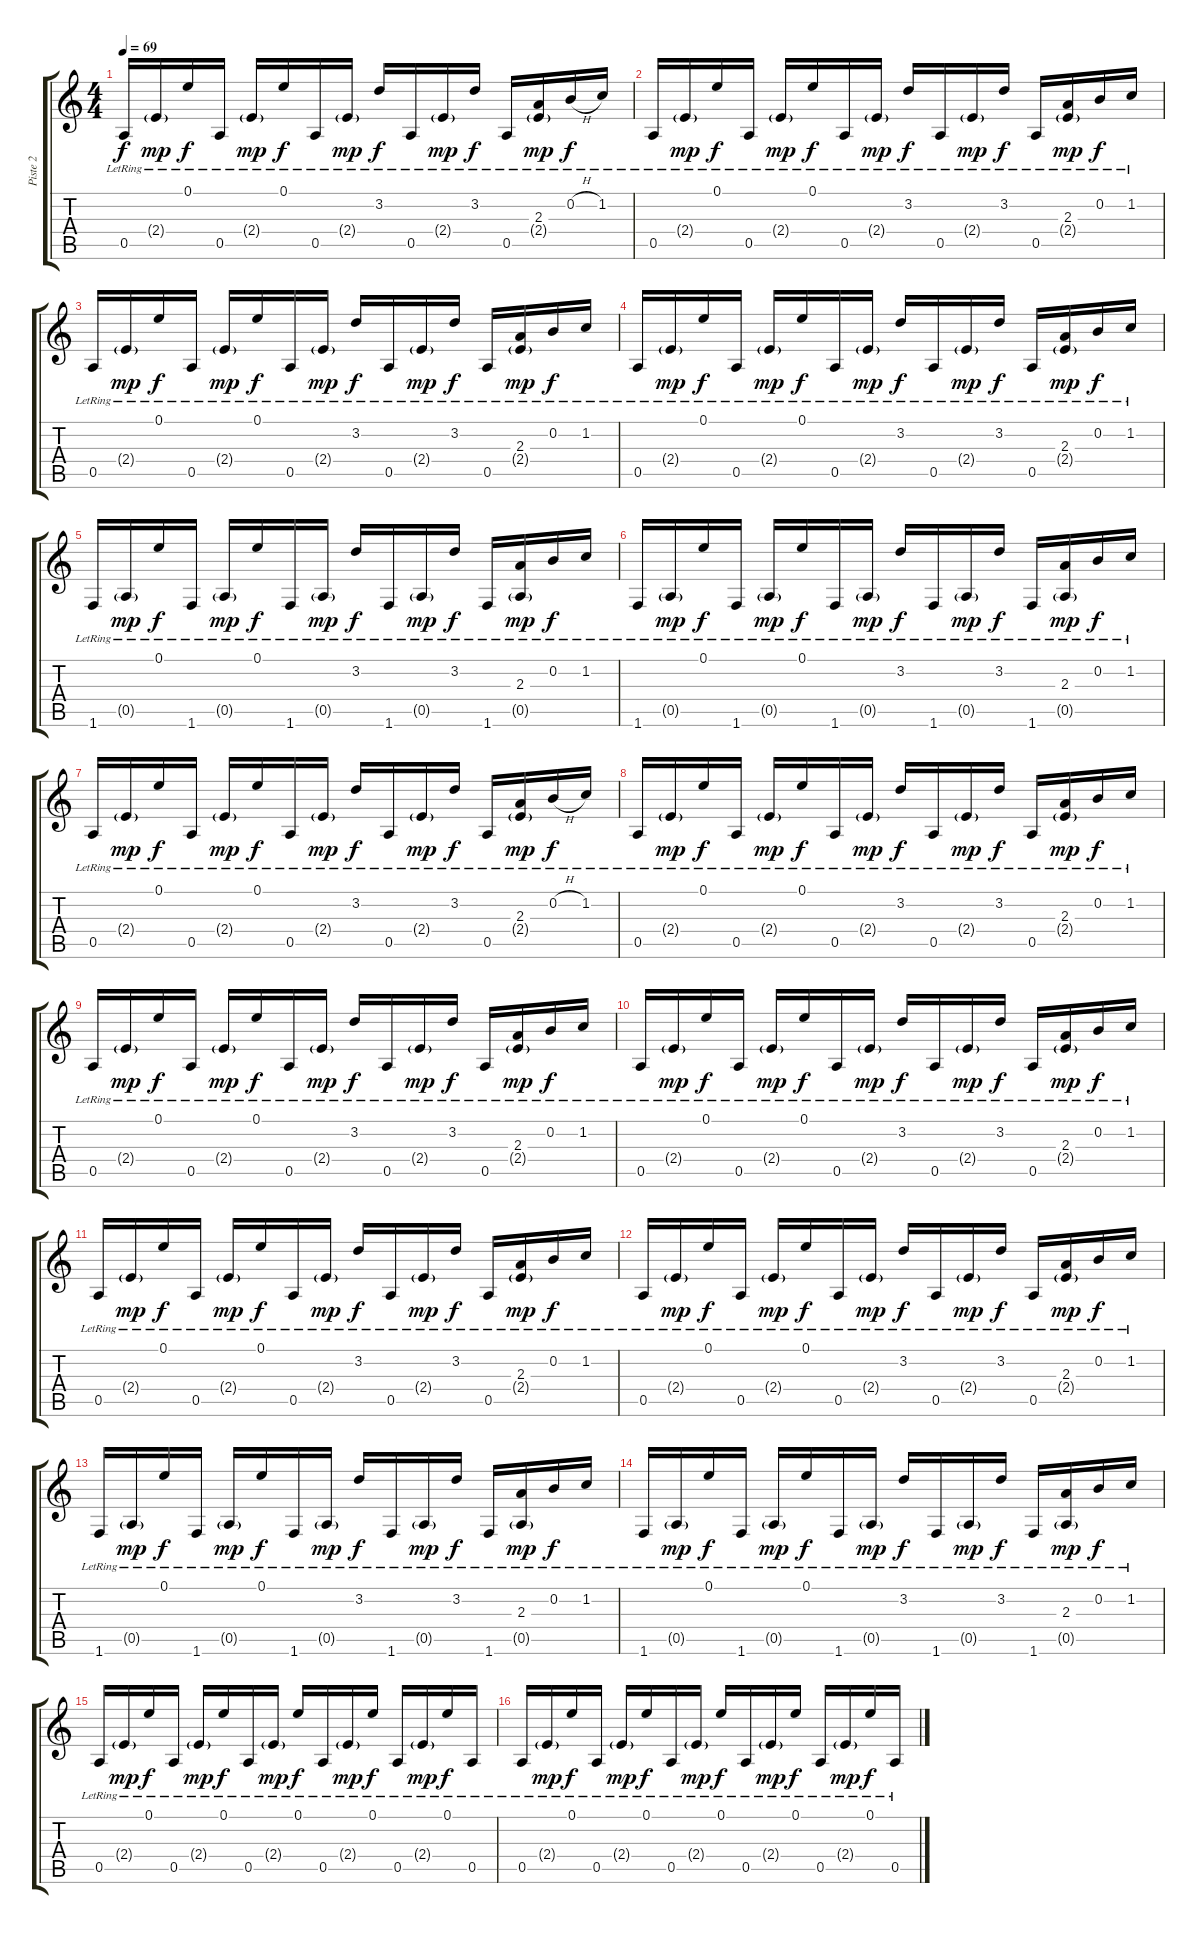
\track ("Piste 2" "Piste 2") {instrument electricguitarjazz}
\staff {score tabs}
\tuning (E4 B3 G3 D3 A2 E2) {hide}
\ts (4 4)
\tempo 69
\clef g2
\ks c
0.5{lr}.16{dy f volume 13 instrument electricguitarclean} 2.4{g lr}.16{dy mp} 0.1{lr}.16{dy f} 0.5{lr}.16 2.4{g lr}.16{dy mp} 0.1{lr}.16{dy f} 0.5{lr}.16 2.4{g lr}.16{dy mp} 3.2{lr}.16{dy f} 0.5{lr}.16 2.4{g lr}.16{dy mp} 3.2{lr}.16{dy f} 0.5{lr}.16 (2.3 2.4{g lr}).16{dy mp} 0.2{h lr}.16{dy f} 1.2{lr}.16 |
0.5{lr}.16 2.4{g lr}.16{dy mp} 0.1{lr}.16{dy f} 0.5{lr}.16 2.4{g lr}.16{dy mp} 0.1{lr}.16{dy f} 0.5{lr}.16 2.4{g lr}.16{dy mp} 3.2{lr}.16{dy f} 0.5{lr}.16 2.4{g lr}.16{dy mp} 3.2{lr}.16{dy f} 0.5{lr}.16 (2.3{lr} 2.4{g lr}).16{dy mp} 0.2{lr}.16{dy f} 1.2{lr}.16 |
0.5{lr}.16 2.4{g lr}.16{dy mp} 0.1{lr}.16{dy f} 0.5{lr}.16 2.4{g lr}.16{dy mp} 0.1{lr}.16{dy f} 0.5{lr}.16 2.4{g lr}.16{dy mp} 3.2{lr}.16{dy f} 0.5{lr}.16 2.4{g lr}.16{dy mp} 3.2{lr}.16{dy f} 0.5{lr}.16 (2.3{lr} 2.4{g lr}).16{dy mp} 0.2{lr}.16{dy f} 1.2{lr}.16 |
0.5{lr}.16 2.4{g lr}.16{dy mp} 0.1{lr}.16{dy f} 0.5{lr}.16 2.4{g lr}.16{dy mp} 0.1{lr}.16{dy f} 0.5{lr}.16 2.4{g lr}.16{dy mp} 3.2{lr}.16{dy f} 0.5{lr}.16 2.4{g lr}.16{dy mp} 3.2{lr}.16{dy f} 0.5{lr}.16 (2.3{lr} 2.4{g lr}).16{dy mp} 0.2{lr}.16{dy f} 1.2{lr}.16 |
1.6{lr}.16 0.5{g lr}.16{dy mp} 0.1{lr}.16{dy f} 1.6{lr}.16 0.5{g lr}.16{dy mp} 0.1{lr}.16{dy f} 1.6{lr}.16 0.5{g lr}.16{dy mp} 3.2{lr}.16{dy f} 1.6{lr}.16 0.5{g lr}.16{dy mp} 3.2{lr}.16{dy f} 1.6{lr}.16 (2.3{lr} 0.5{g lr}).16{dy mp} 0.2{lr}.16{dy f} 1.2{lr}.16 |
1.6{lr}.16 0.5{g lr}.16{dy mp} 0.1{lr}.16{dy f} 1.6{lr}.16 0.5{g lr}.16{dy mp} 0.1{lr}.16{dy f} 1.6{lr}.16 0.5{g lr}.16{dy mp} 3.2{lr}.16{dy f} 1.6{lr}.16 0.5{g lr}.16{dy mp} 3.2{lr}.16{dy f} 1.6{lr}.16 (2.3{lr} 0.5{g lr}).16{dy mp} 0.2{lr}.16{dy f} 1.2{lr}.16 |
0.5{lr}.16{volume 13 instrument electricguitarclean} 2.4{g lr}.16{dy mp} 0.1{lr}.16{dy f} 0.5{lr}.16 2.4{g lr}.16{dy mp} 0.1{lr}.16{dy f} 0.5{lr}.16 2.4{g lr}.16{dy mp} 3.2{lr}.16{dy f} 0.5{lr}.16 2.4{g lr}.16{dy mp} 3.2{lr}.16{dy f} 0.5{lr}.16 (2.3 2.4{g lr}).16{dy mp} 0.2{h lr}.16{dy f} 1.2{lr}.16 |
0.5{lr}.16 2.4{g lr}.16{dy mp} 0.1{lr}.16{dy f} 0.5{lr}.16 2.4{g lr}.16{dy mp} 0.1{lr}.16{dy f} 0.5{lr}.16 2.4{g lr}.16{dy mp} 3.2{lr}.16{dy f} 0.5{lr}.16 2.4{g lr}.16{dy mp} 3.2{lr}.16{dy f} 0.5{lr}.16 (2.3{lr} 2.4{g lr}).16{dy mp} 0.2{lr}.16{dy f} 1.2{lr}.16 |
0.5{lr}.16 2.4{g lr}.16{dy mp} 0.1{lr}.16{dy f} 0.5{lr}.16 2.4{g lr}.16{dy mp} 0.1{lr}.16{dy f} 0.5{lr}.16 2.4{g lr}.16{dy mp} 3.2{lr}.16{dy f} 0.5{lr}.16 2.4{g lr}.16{dy mp} 3.2{lr}.16{dy f} 0.5{lr}.16 (2.3{lr} 2.4{g lr}).16{dy mp} 0.2{lr}.16{dy f} 1.2{lr}.16 |
0.5{lr}.16 2.4{g lr}.16{dy mp} 0.1{lr}.16{dy f} 0.5{lr}.16 2.4{g lr}.16{dy mp} 0.1{lr}.16{dy f} 0.5{lr}.16 2.4{g lr}.16{dy mp} 3.2{lr}.16{dy f} 0.5{lr}.16 2.4{g lr}.16{dy mp} 3.2{lr}.16{dy f} 0.5{lr}.16 (2.3{lr} 2.4{g lr}).16{dy mp} 0.2{lr}.16{dy f} 1.2{lr}.16 |
0.5{lr}.16 2.4{g lr}.16{dy mp} 0.1{lr}.16{dy f} 0.5{lr}.16 2.4{g lr}.16{dy mp} 0.1{lr}.16{dy f} 0.5{lr}.16 2.4{g lr}.16{dy mp} 3.2{lr}.16{dy f} 0.5{lr}.16 2.4{g lr}.16{dy mp} 3.2{lr}.16{dy f} 0.5{lr}.16 (2.3{lr} 2.4{g lr}).16{dy mp} 0.2{lr}.16{dy f} 1.2{lr}.16 |
0.5{lr}.16 2.4{g lr}.16{dy mp} 0.1{lr}.16{dy f} 0.5{lr}.16 2.4{g lr}.16{dy mp} 0.1{lr}.16{dy f} 0.5{lr}.16 2.4{g lr}.16{dy mp} 3.2{lr}.16{dy f} 0.5{lr}.16 2.4{g lr}.16{dy mp} 3.2{lr}.16{dy f} 0.5{lr}.16 (2.3{lr} 2.4{g lr}).16{dy mp} 0.2{lr}.16{dy f} 1.2{lr}.16 |
1.6{lr}.16 0.5{g lr}.16{dy mp} 0.1{lr}.16{dy f} 1.6{lr}.16 0.5{g lr}.16{dy mp} 0.1{lr}.16{dy f} 1.6{lr}.16 0.5{g lr}.16{dy mp} 3.2{lr}.16{dy f} 1.6{lr}.16 0.5{g lr}.16{dy mp} 3.2{lr}.16{dy f} 1.6{lr}.16 (2.3{lr} 0.5{g lr}).16{dy mp} 0.2{lr}.16{dy f} 1.2{lr}.16 |
1.6{lr}.16 0.5{g lr}.16{dy mp} 0.1{lr}.16{dy f} 1.6{lr}.16 0.5{g lr}.16{dy mp} 0.1{lr}.16{dy f} 1.6{lr}.16 0.5{g lr}.16{dy mp} 3.2{lr}.16{dy f} 1.6{lr}.16 0.5{g lr}.16{dy mp} 3.2{lr}.16{dy f} 1.6{lr}.16 (2.3{lr} 0.5{g lr}).16{dy mp} 0.2{lr}.16{dy f} 1.2{lr}.16 |
0.5{lr}.16{volume 16 instrument electricguitarclean} 2.4{g lr}.16{dy mp} 0.1{lr}.16{dy f} 0.5{lr}.16 2.4{g lr}.16{dy mp} 0.1{lr}.16{dy f} 0.5{lr}.16 2.4{g lr}.16{dy mp} 0.1{lr}.16{dy f} 0.5{lr}.16 2.4{g lr}.16{dy mp} 0.1{lr}.16{dy f} 0.5{lr}.16 2.4{g lr}.16{dy mp} 0.1{lr}.16{dy f} 0.5{lr}.16 |
0.5{lr}.16 2.4{g lr}.16{dy mp} 0.1{lr}.16{dy f} 0.5{lr}.16 2.4{g lr}.16{dy mp} 0.1{lr}.16{dy f} 0.5{lr}.16 2.4{g lr}.16{dy mp} 0.1{lr}.16{dy f} 0.5{lr}.16 2.4{g lr}.16{dy mp} 0.1{lr}.16{dy f} 0.5{lr}.16 2.4{g lr}.16{dy mp} 0.1{lr}.16{dy f} 0.5{lr}.16
